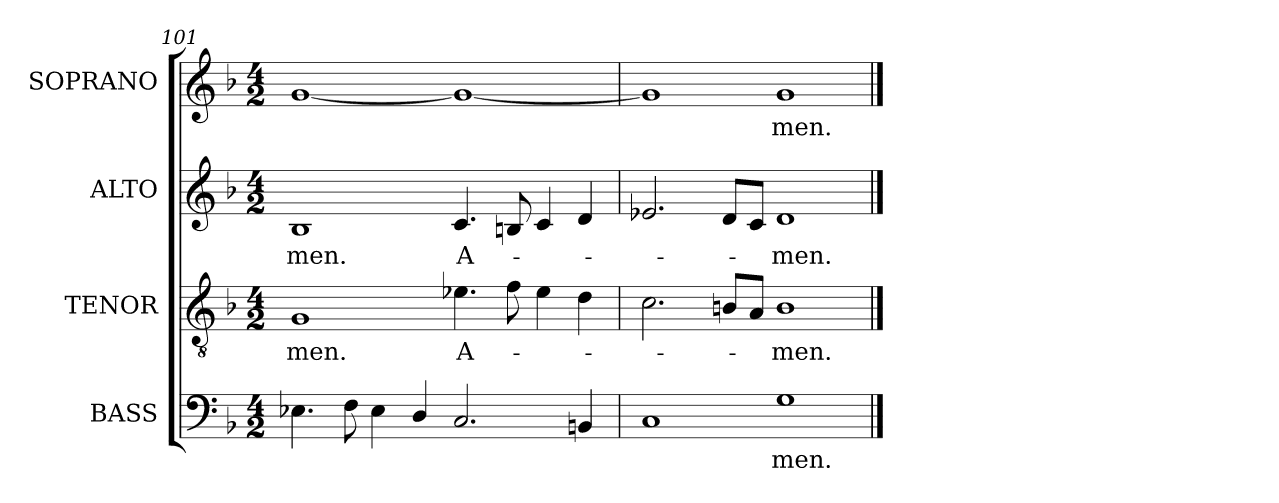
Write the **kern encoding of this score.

**kern	**text	**kern	**text	**kern	**text	**kern	**text
*part4	*part4	*part3	*part3	*part2	*part2	*part1	*part1
*staff4	*staff4	*staff3	*staff3	*staff2	*staff2	*staff1	*staff1
*I"BASS	*	*I"TENOR	*	*I"ALTO	*	*I"SOPRANO	*
*I'B.	*	*I'T.	*	*I'A.	*	*I'S.	*
!!LO:LB:g=z
*clefF4	*	*clefGv2	*	*clefG2	*	*clefG2	*
*	*	*ITrd7c12	*	*	*	*	*
*k[b-]	*	*k[b-]	*	*k[b-]	*	*k[b-]	*
*F:	*	*F:	*	*F:	*	*F:	*
*M4/2	*	*M4/2	*	*M4/2	*	*M4/2	*
=101	=101	=101	=101	=101	=101	=101	=101
!	!	!	!LO:LY:b:color=#000000	!	!	!	!
!	!	!	!	!	!LO:LY:b:color=#000000	!	!
4.E-Xi\	.	1GGi	-men.	1B-i	-men.	[1gi	.
8Fi\	.	.	.	.	.	.	.
4E-i\	.	.	.	.	.	.	.
4Di/	.	.	.	.	.	.	.
!	!	!	!LO:LY:b:color=#000000	!	!	!	!
!	!	!	!	!	!LO:LY:b:color=#000000	!	!
2.Ci/	.	4.E-Xi\	A-	4.ci/	A-	1gi_	.
.	.	8Fi\	.	8Bni/	.	.	.
.	.	4E-i\	.	4ci/	.	.	.
4BBni/	.	4Di\	.	4di/	.	.	.
=102	=102	=102	=102	=102	=102	=102	=102
1Ci	.	2.Ci\	.	2.e-Xi/	.	1gi]	.
.	.	8BBni/L	.	8di/L	.	.	.
.	.	8AAi/J	.	8ci/J	.	.	.
!	!LO:LY:b:color=#000000	!	!	!	!	!	!
!	!	!	!LO:LY:b:color=#000000	!	!	!	!
!	!	!	!	!	!LO:LY:b:color=#000000	!	!
!	!	!	!	!	!	!	!LO:LY:b:color=#000000
1Gi	-men.	1BBi	-men.	1di	-men.	1gi	-men.
==	==	==	==	==	==	==	==
*-	*-	*-	*-	*-	*-	*-	*-
